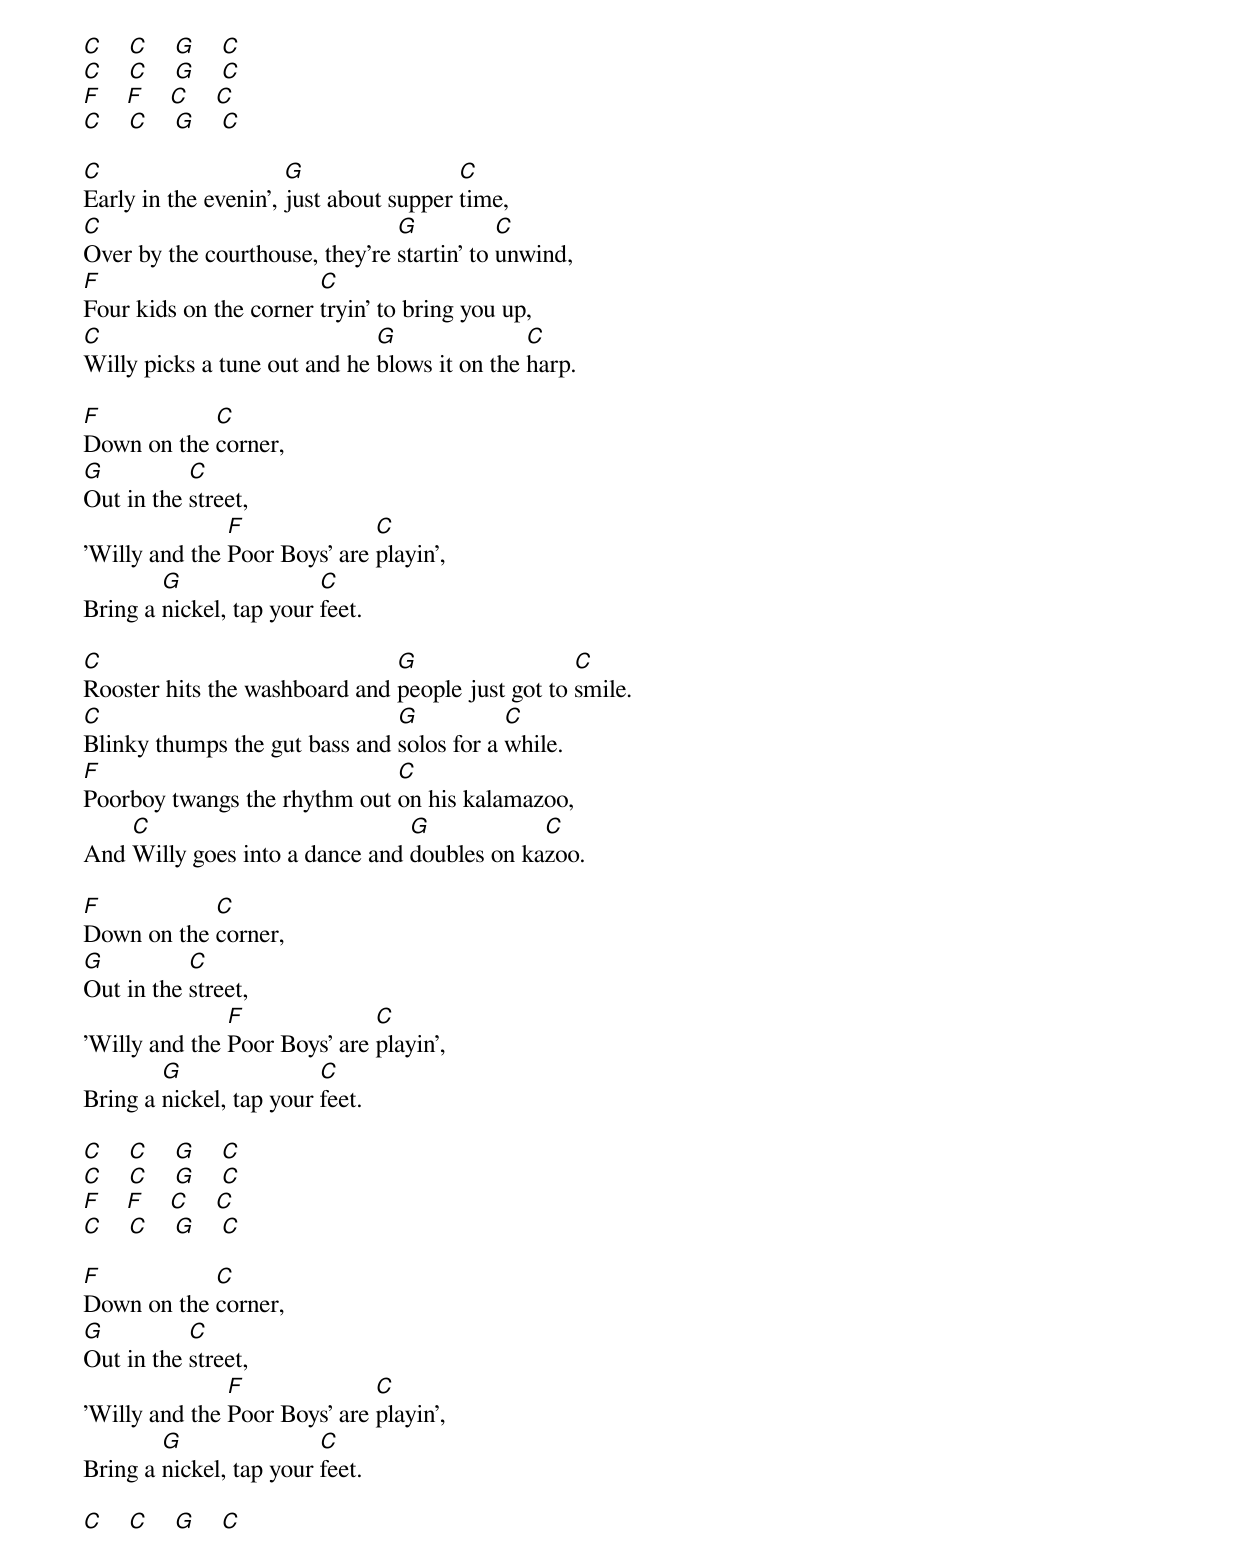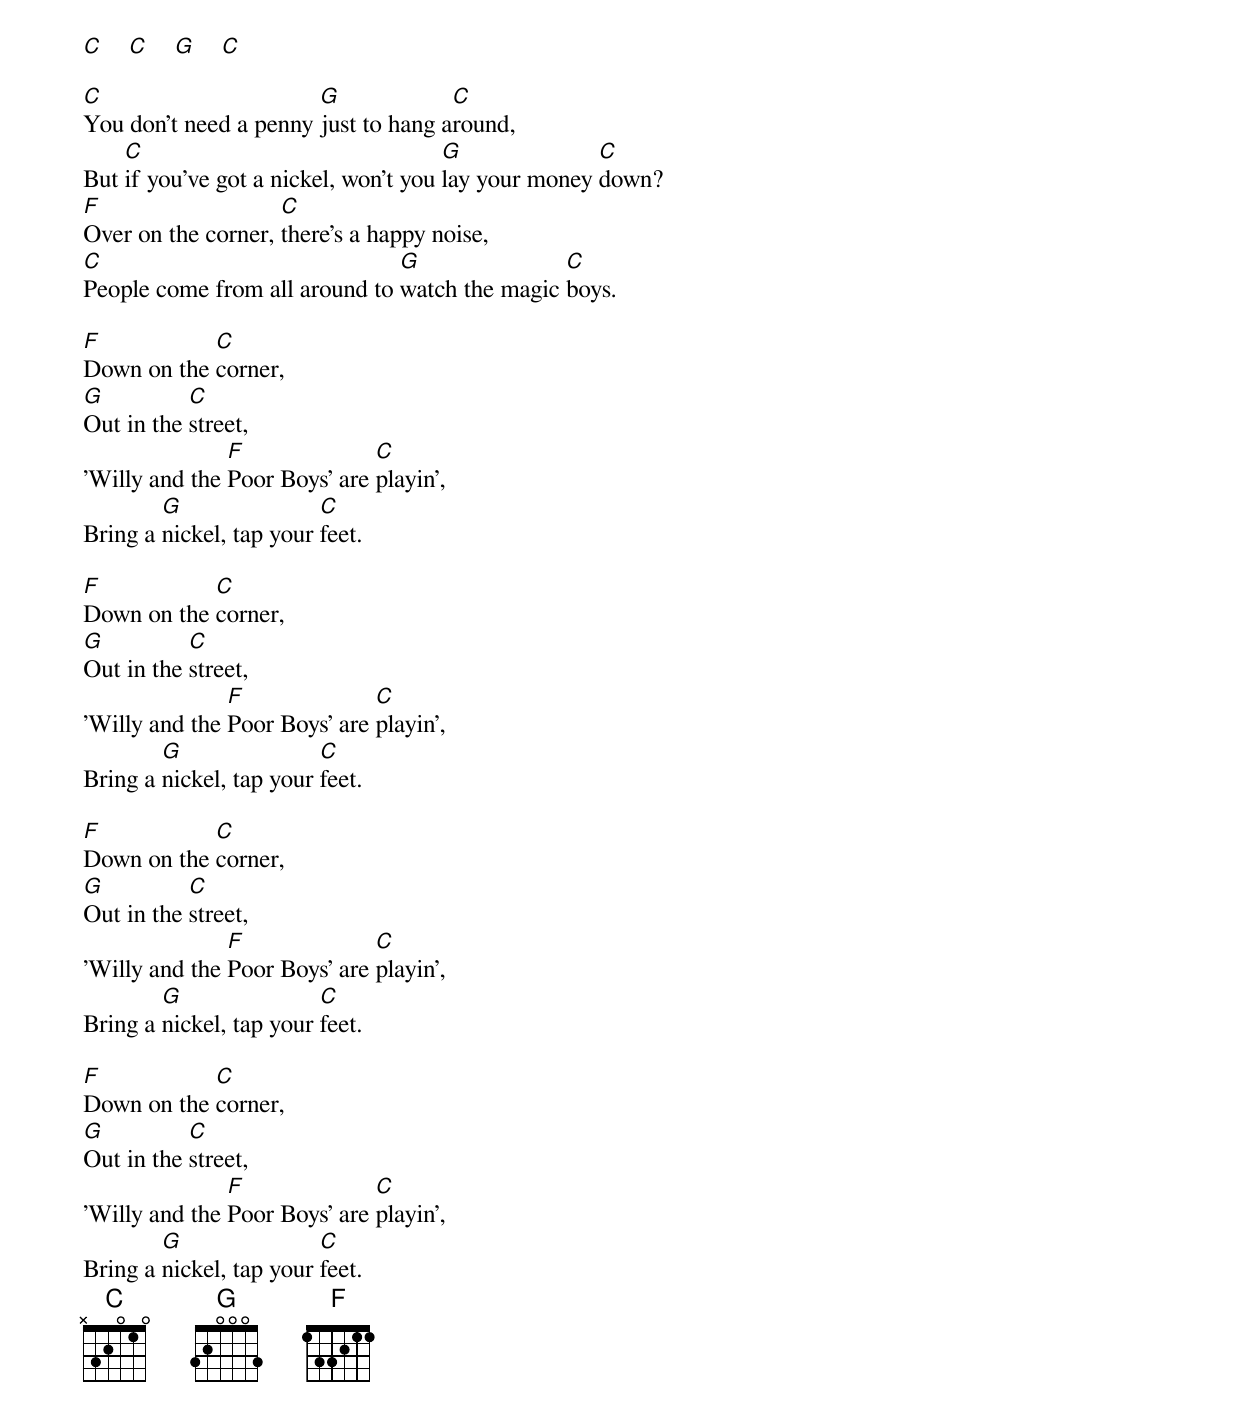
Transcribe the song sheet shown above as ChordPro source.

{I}
[C]    [C]    [G]    [C]
[C]    [C]    [G]    [C]
[F]    [F]    [C]    [C]
[C]    [C]    [G]    [C]

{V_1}
[C]Early in the evenin', [G]just about supper [C]time,
[C]Over by the courthouse, they're [G]startin' to [C]unwind,
[F]Four kids on the corner [C]tryin' to bring you up,
[C]Willy picks a tune out and he [G]blows it on the [C]harp.

{C}
[F]Down on the [C]corner,
[G]Out in the [C]street,
'Willy and the [F]Poor Boys' are [C]playin',
Bring a [G]nickel, tap your [C]feet.

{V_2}
[C]Rooster hits the washboard and [G]people just got to [C]smile.
[C]Blinky thumps the gut bass and [G]solos for a [C]while.
[F]Poorboy twangs the rhythm out [C]on his kalamazoo,
And [C]Willy goes into a dance and [G]doubles on ka[C]zoo.

{C}
[F]Down on the [C]corner,
[G]Out in the [C]street,
'Willy and the [F]Poor Boys' are [C]playin',
Bring a [G]nickel, tap your [C]feet.

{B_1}
[C]    [C]    [G]    [C]
[C]    [C]    [G]    [C]
[F]    [F]    [C]    [C]
[C]    [C]    [G]    [C]

{C}
[F]Down on the [C]corner,
[G]Out in the [C]street,
'Willy and the [F]Poor Boys' are [C]playin',
Bring a [G]nickel, tap your [C]feet.

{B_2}
[C]    [C]    [G]    [C]
[C]    [C]    [G]    [C]

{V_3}
[C]You don't need a penny [G]just to hang a[C]round,
But [C]if you've got a nickel, won't you [G]lay your money [C]down?
[F]Over on the corner, [C]there's a happy noise,
[C]People come from all around to [G]watch the magic [C]boys.

{C}
[F]Down on the [C]corner,
[G]Out in the [C]street,
'Willy and the [F]Poor Boys' are [C]playin',
Bring a [G]nickel, tap your [C]feet.

{C}
[F]Down on the [C]corner,
[G]Out in the [C]street,
'Willy and the [F]Poor Boys' are [C]playin',
Bring a [G]nickel, tap your [C]feet.

{C}
[F]Down on the [C]corner,
[G]Out in the [C]street,
'Willy and the [F]Poor Boys' are [C]playin',
Bring a [G]nickel, tap your [C]feet.

{C}
[F]Down on the [C]corner,
[G]Out in the [C]street,
'Willy and the [F]Poor Boys' are [C]playin',
Bring a [G]nickel, tap your [C]feet.
